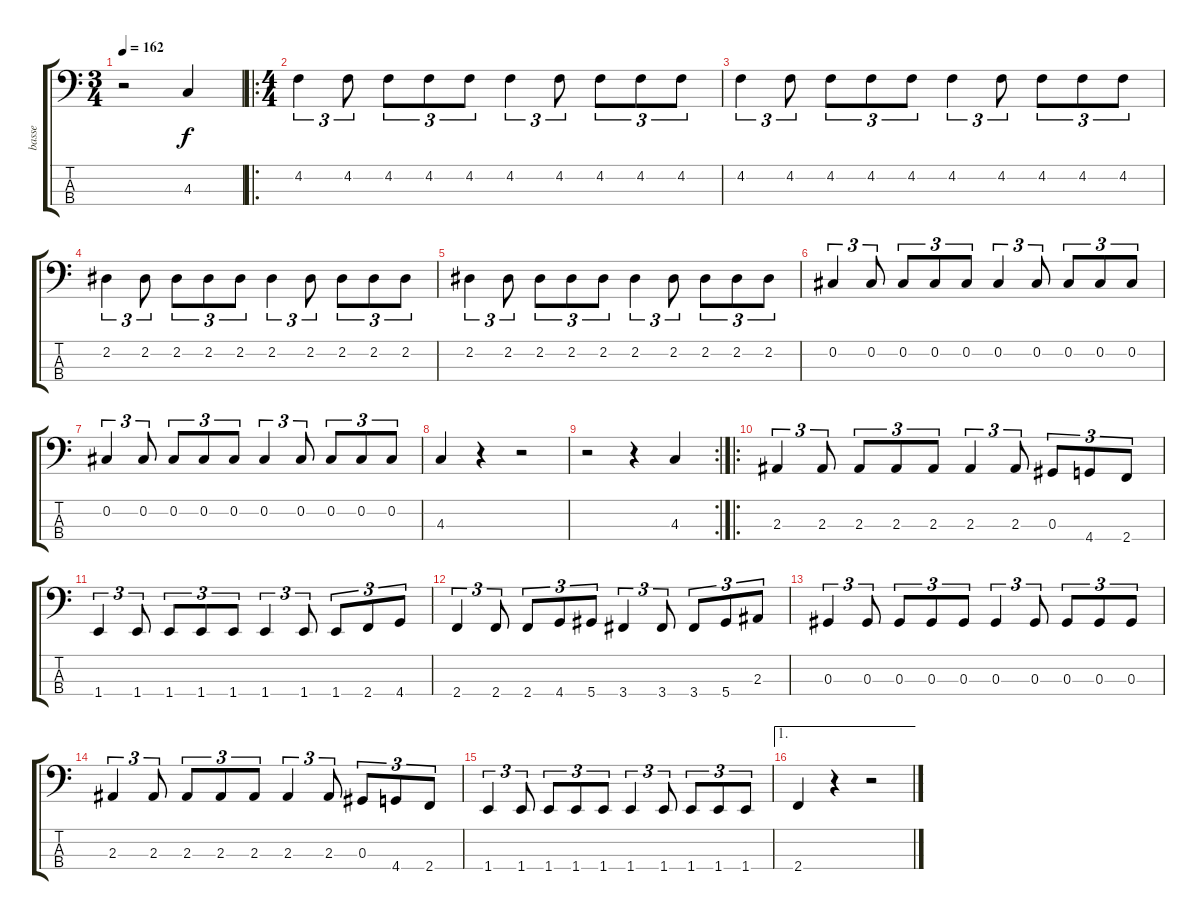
\track ("basse" "basse") {instrument electricbasspick}
\staff {score tabs}
\tuning (Gb2 Db2 Ab1 Eb1) {hide}
\ts (3 4)
\tempo 162
\clef f4
\ks c
r.2{dy f} 4.3.4 |
\ro
\ts (4 4)
4.2.4{tu (3 2)} 4.2.8{tu (3 2)} 4.2.8{tu (3 2)} 4.2.8{tu (3 2)} 4.2.8{tu (3 2)} 4.2.4{tu (3 2)} 4.2.8{tu (3 2)} 4.2.8{tu (3 2)} 4.2.8{tu (3 2)} 4.2.8{tu (3 2)} |
4.2.4{tu (3 2)} 4.2.8{tu (3 2)} 4.2.8{tu (3 2)} 4.2.8{tu (3 2)} 4.2.8{tu (3 2)} 4.2.4{tu (3 2)} 4.2.8{tu (3 2)} 4.2.8{tu (3 2)} 4.2.8{tu (3 2)} 4.2.8{tu (3 2)} |
2.2.4{tu (3 2)} 2.2.8{tu (3 2)} 2.2.8{tu (3 2)} 2.2.8{tu (3 2)} 2.2.8{tu (3 2)} 2.2.4{tu (3 2)} 2.2.8{tu (3 2)} 2.2.8{tu (3 2)} 2.2.8{tu (3 2)} 2.2.8{tu (3 2)} |
2.2.4{tu (3 2)} 2.2.8{tu (3 2)} 2.2.8{tu (3 2)} 2.2.8{tu (3 2)} 2.2.8{tu (3 2)} 2.2.4{tu (3 2)} 2.2.8{tu (3 2)} 2.2.8{tu (3 2)} 2.2.8{tu (3 2)} 2.2.8{tu (3 2)} |
0.2.4{tu (3 2)} 0.2.8{tu (3 2)} 0.2.8{tu (3 2)} 0.2.8{tu (3 2)} 0.2.8{tu (3 2)} 0.2.4{tu (3 2)} 0.2.8{tu (3 2)} 0.2.8{tu (3 2)} 0.2.8{tu (3 2)} 0.2.8{tu (3 2)} |
0.2.4{tu (3 2)} 0.2.8{tu (3 2)} 0.2.8{tu (3 2)} 0.2.8{tu (3 2)} 0.2.8{tu (3 2)} 0.2.4{tu (3 2)} 0.2.8{tu (3 2)} 0.2.8{tu (3 2)} 0.2.8{tu (3 2)} 0.2.8{tu (3 2)} |
4.3.4 r.4 r.2 |
\rc 2
r.2 r.4 4.3.4 |
\ro
2.3.4{tu (3 2)} 2.3.8{tu (3 2)} 2.3.8{tu (3 2)} 2.3.8{tu (3 2)} 2.3.8{tu (3 2)} 2.3.4{tu (3 2)} 2.3.8{tu (3 2)} 0.3.8{tu (3 2)} 4.4.8{tu (3 2)} 2.4.8{tu (3 2)} |
1.4.4{tu (3 2)} 1.4.8{tu (3 2)} 1.4.8{tu (3 2)} 1.4.8{tu (3 2)} 1.4.8{tu (3 2)} 1.4.4{tu (3 2)} 1.4.8{tu (3 2)} 1.4.8{tu (3 2)} 2.4.8{tu (3 2)} 4.4.8{tu (3 2)} |
2.4.4{tu (3 2)} 2.4.8{tu (3 2)} 2.4.8{tu (3 2)} 4.4.8{tu (3 2)} 5.4.8{tu (3 2)} 3.4.4{tu (3 2)} 3.4.8{tu (3 2)} 3.4.8{tu (3 2)} 5.4.8{tu (3 2)} 2.3.8{tu (3 2)} |
0.3.4{tu (3 2)} 0.3.8{tu (3 2)} 0.3.8{tu (3 2)} 0.3.8{tu (3 2)} 0.3.8{tu (3 2)} 0.3.4{tu (3 2)} 0.3.8{tu (3 2)} 0.3.8{tu (3 2)} 0.3.8{tu (3 2)} 0.3.8{tu (3 2)} |
2.3.4{tu (3 2)} 2.3.8{tu (3 2)} 2.3.8{tu (3 2)} 2.3.8{tu (3 2)} 2.3.8{tu (3 2)} 2.3.4{tu (3 2)} 2.3.8{tu (3 2)} 0.3.8{tu (3 2)} 4.4.8{tu (3 2)} 2.4.8{tu (3 2)} |
1.4.4{tu (3 2)} 1.4.8{tu (3 2)} 1.4.8{tu (3 2)} 1.4.8{tu (3 2)} 1.4.8{tu (3 2)} 1.4.4{tu (3 2)} 1.4.8{tu (3 2)} 1.4.8{tu (3 2)} 1.4.8{tu (3 2)} 1.4.8{tu (3 2)} |
\ae 1
2.4.4 r.4 r.2
